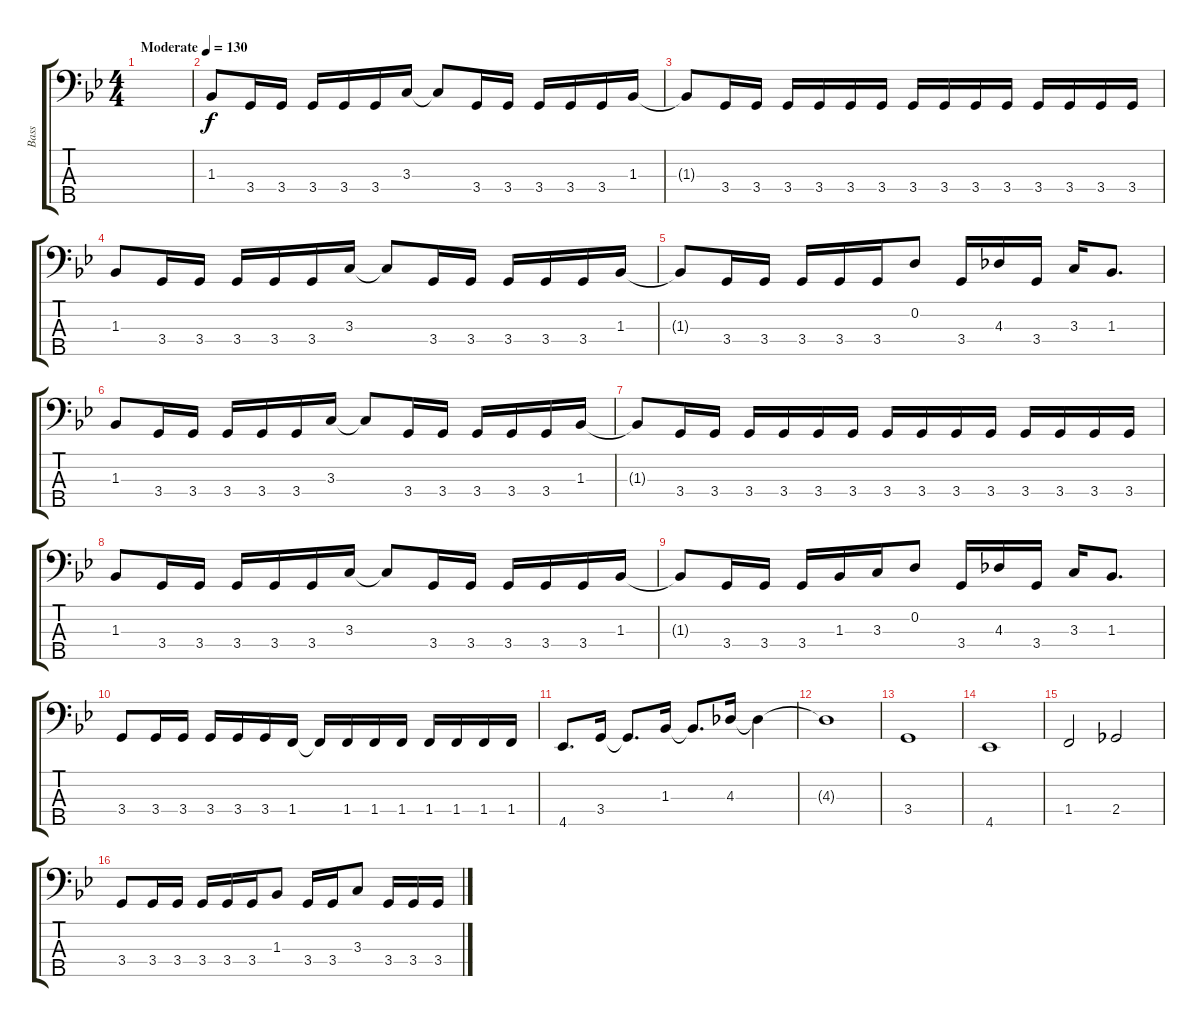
\track ("Bass" "Bass") {instrument electricbassfinger}
\staff {score tabs}
\tuning (G2 D2 A1 E1 B0) {hide}
\ts (4 4)
\tempo (130 "Moderate")
\clef f4
\ks bb
|
1.3.8 3.4.16 3.4.16 3.4.16 3.4.16 3.4.16 3.3.16 3.3{t}.8 3.4.16 3.4.16 3.4.16 3.4.16 3.4.16 1.3.16 |
1.3{t}.8 3.4.16 3.4.16 3.4.16 3.4.16 3.4.16 3.4.16 3.4.16 3.4.16 3.4.16 3.4.16 3.4.16 3.4.16 3.4.16 3.4.16 |
1.3.8 3.4.16 3.4.16 3.4.16 3.4.16 3.4.16 3.3.16 3.3{t}.8 3.4.16 3.4.16 3.4.16 3.4.16 3.4.16 1.3.16 |
1.3{t}.8 3.4.16 3.4.16 3.4.16 3.4.16 3.4.16 0.2.8 3.4.16 4.3.16 3.4.16 3.3.16 1.3.8{d} |
1.3.8 3.4.16 3.4.16 3.4.16 3.4.16 3.4.16 3.3.16 3.3{t}.8 3.4.16 3.4.16 3.4.16 3.4.16 3.4.16 1.3.16 |
1.3{t}.8 3.4.16 3.4.16 3.4.16 3.4.16 3.4.16 3.4.16 3.4.16 3.4.16 3.4.16 3.4.16 3.4.16 3.4.16 3.4.16 3.4.16 |
1.3.8 3.4.16 3.4.16 3.4.16 3.4.16 3.4.16 3.3.16 3.3{t}.8 3.4.16 3.4.16 3.4.16 3.4.16 3.4.16 1.3.16 |
1.3{t}.8 3.4.16 3.4.16 3.4.16 1.3.16 3.3.16 0.2.8 3.4.16 4.3.16 3.4.16 3.3.16 1.3.8{d} |
3.4.8 3.4.16 3.4.16 3.4.16 3.4.16 3.4.16 1.4.16 1.4{t}.16 1.4.16 1.4.16 1.4.16 1.4.16 1.4.16 1.4.16 1.4.16 |
4.5.8{d} 3.4.16 3.4{t}.8{d} 1.3.16 1.3{t}.8{d} 4.3.16 4.3{t}.4 |
4.3{t}.1 |
3.4.1 |
4.5.1 |
1.4.2 2.4.2 |
3.4.8 3.4.16 3.4.16 3.4.16 3.4.16 3.4.16 1.3.8 3.4.16 3.4.16 3.3.8 3.4.16 3.4.16 3.4.16
